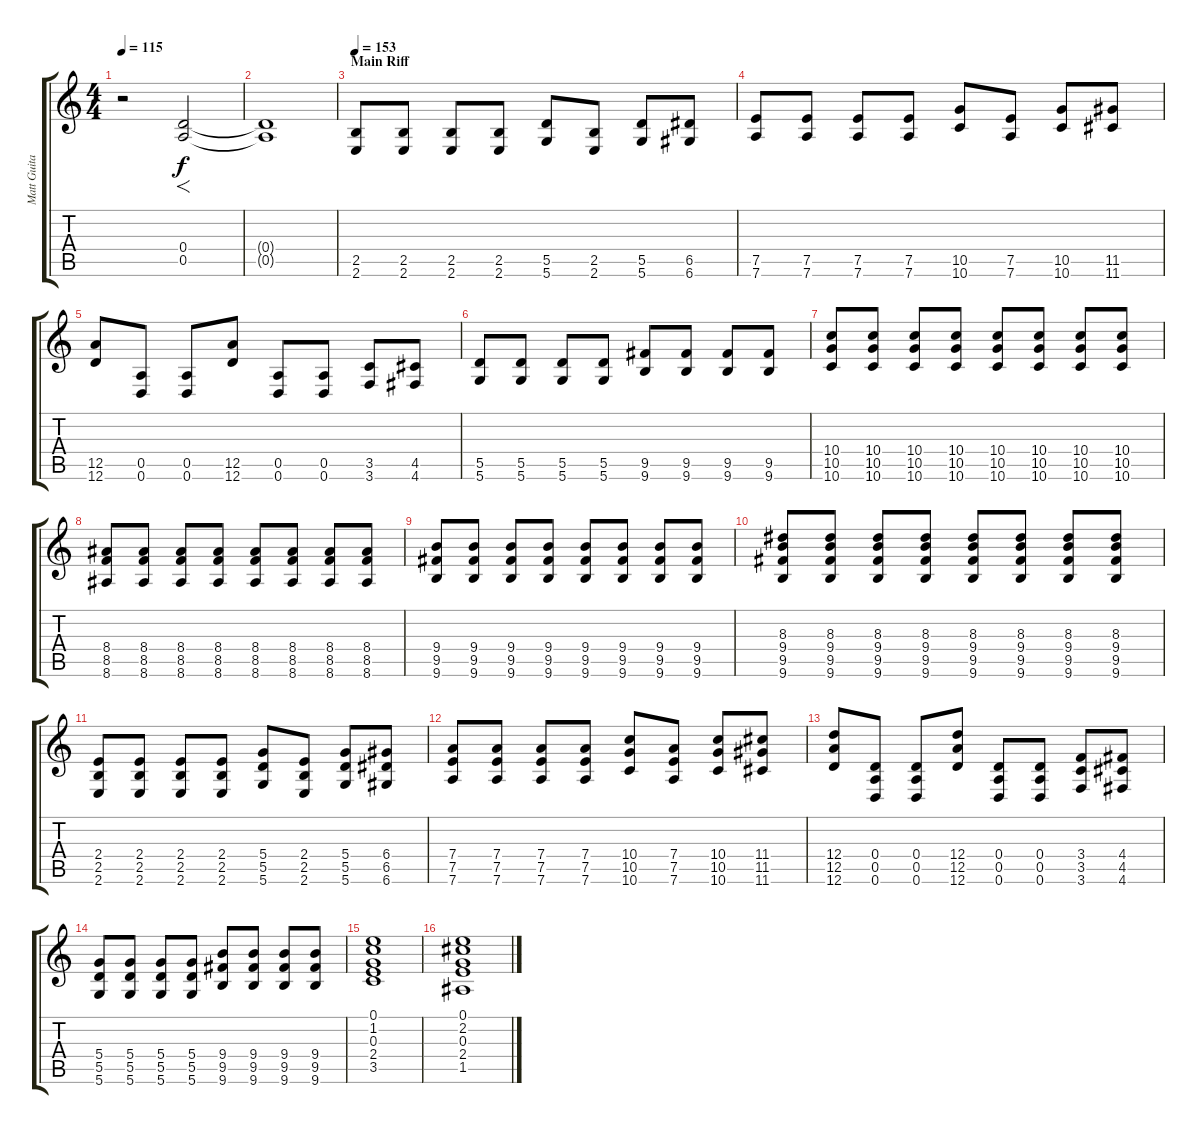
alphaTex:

\track ("Matt Guitar (Distort)" "Matt Guita") {instrument distortionguitar}
\staff {score tabs}
\tuning (E4 B3 G3 D3 A2 D2) {hide}
\ts (4 4)
\tempo 115
\clef g2
\ks c
r.2{dy f} (0.4 0.5).2{f} |
(0.4{t} 0.5{t}).1 |
\section ("" "Main Riff")
\tempo 153
(2.5 2.6).8 (2.5 2.6).8 (2.5 2.6).8 (2.5 2.6).8 (5.5 5.6).8 (2.5 2.6).8 (5.5 5.6).8 (6.5 6.6).8 |
(7.5 7.6).8 (7.5 7.6).8 (7.5 7.6).8 (7.5 7.6).8 (10.5 10.6).8 (7.5 7.6).8 (10.5 10.6).8 (11.5 11.6).8 |
(12.5 12.6).8 (0.5 0.6).8 (0.5 0.6).8 (12.5 12.6).8 (0.5 0.6).8 (0.5 0.6).8 (3.5 3.6).8 (4.5 4.6).8 |
(5.5 5.6).8 (5.5 5.6).8 (5.5 5.6).8 (5.5 5.6).8 (9.5 9.6).8 (9.5 9.6).8 (9.5 9.6).8 (9.5 9.6).8 |
(10.4 10.5 10.6).8 (10.4 10.5 10.6).8 (10.4 10.5 10.6).8 (10.4 10.5 10.6).8 (10.4 10.5 10.6).8 (10.4 10.5 10.6).8 (10.4 10.5 10.6).8 (10.4 10.5 10.6).8 |
(8.4 8.5 8.6).8 (8.4 8.5 8.6).8 (8.4 8.5 8.6).8 (8.4 8.5 8.6).8 (8.4 8.5 8.6).8 (8.4 8.5 8.6).8 (8.4 8.5 8.6).8 (8.4 8.5 8.6).8 |
(9.4 9.5 9.6).8 (9.4 9.5 9.6).8 (9.4 9.5 9.6).8 (9.4 9.5 9.6).8 (9.4 9.5 9.6).8 (9.4 9.5 9.6).8 (9.4 9.5 9.6).8 (9.4 9.5 9.6).8 |
(8.3 9.4 9.5 9.6).8 (8.3 9.4 9.5 9.6).8 (8.3 9.4 9.5 9.6).8 (8.3 9.4 9.5 9.6).8 (8.3 9.4 9.5 9.6).8 (8.3 9.4 9.5 9.6).8 (8.3 9.4 9.5 9.6).8 (8.3 9.4 9.5 9.6).8 |
(2.4 2.5 2.6).8 (2.4 2.5 2.6).8 (2.4 2.5 2.6).8 (2.4 2.5 2.6).8 (5.4 5.5 5.6).8 (2.4 2.5 2.6).8 (5.4 5.5 5.6).8 (6.4 6.5 6.6).8 |
(7.4 7.5 7.6).8 (7.4 7.5 7.6).8 (7.4 7.5 7.6).8 (7.4 7.5 7.6).8 (10.4 10.5 10.6).8 (7.4 7.5 7.6).8 (10.4 10.5 10.6).8 (11.4 11.5 11.6).8 |
(12.4 12.5 12.6).8 (0.4 0.5 0.6).8 (0.4 0.5 0.6).8 (12.4 12.5 12.6).8 (0.4 0.5 0.6).8 (0.4 0.5 0.6).8 (3.4 3.5 3.6).8 (4.4 4.5 4.6).8 |
(5.4 5.5 5.6).8 (5.4 5.5 5.6).8 (5.4 5.5 5.6).8 (5.4 5.5 5.6).8 (9.4 9.5 9.6).8 (9.4 9.5 9.6).8 (9.4 9.5 9.6).8 (9.4 9.5 9.6).8 |
(0.1 1.2 0.3 2.4 3.5).1 |
(0.1 2.2 0.3 2.4 1.5).1
